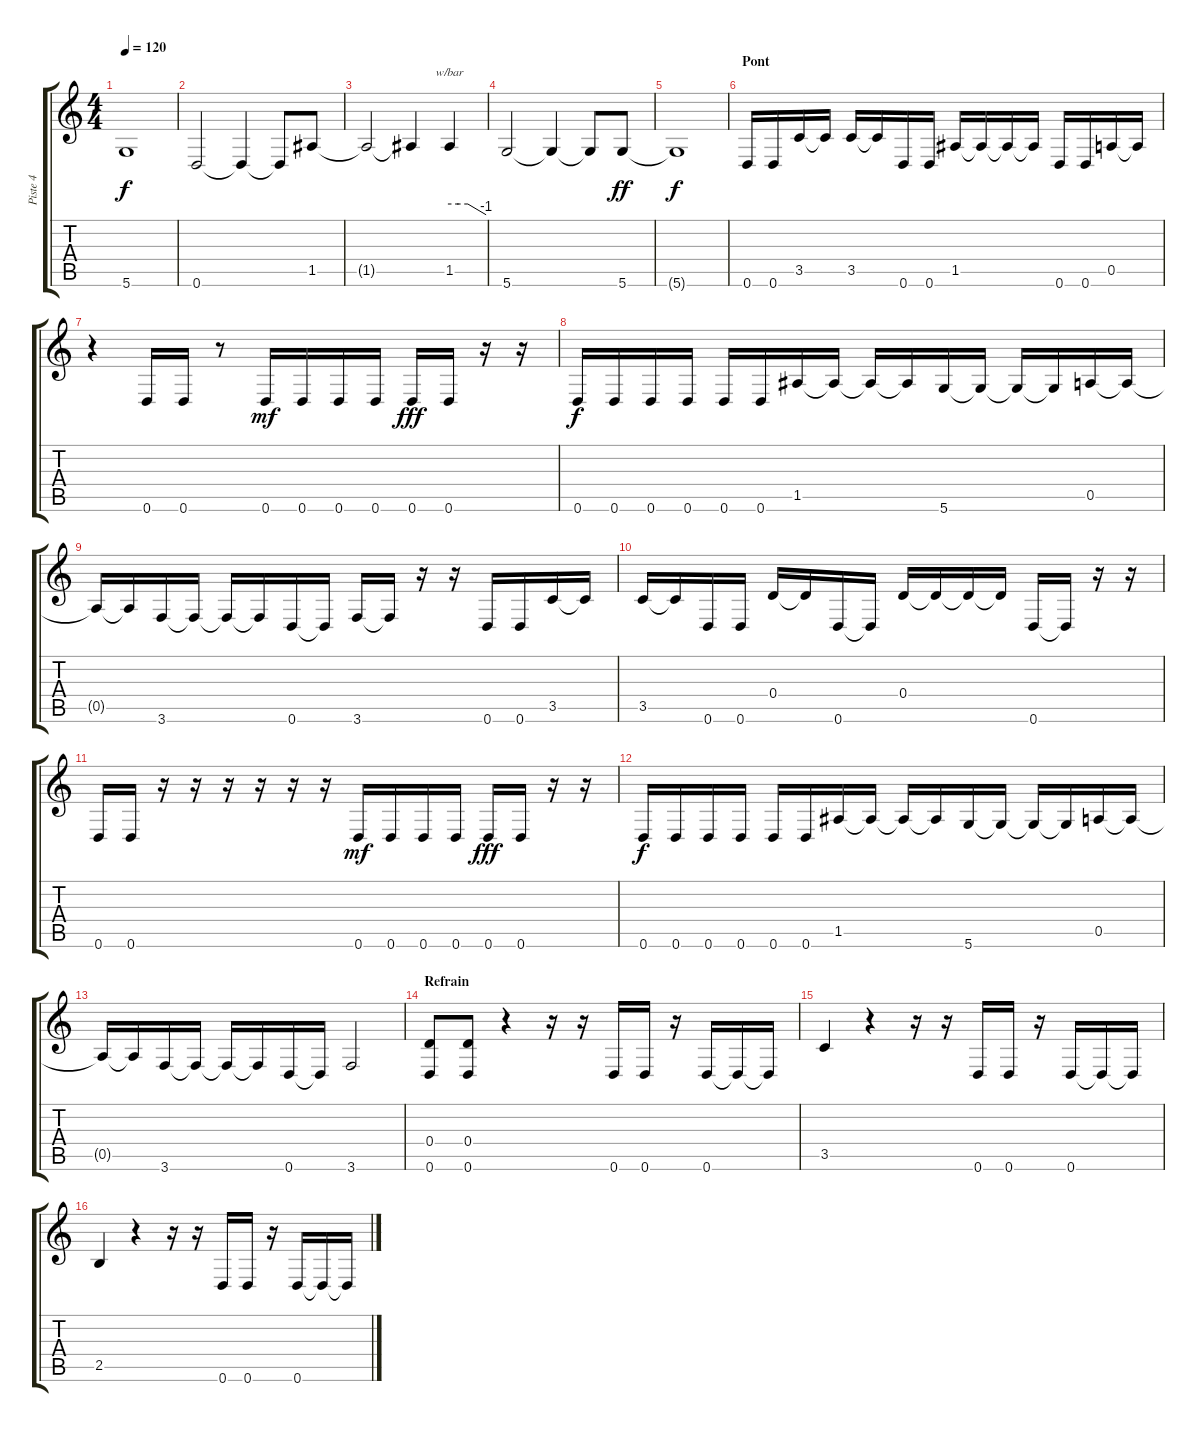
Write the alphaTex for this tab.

\track ("Piste 4" "Piste 4") {instrument distortionguitar}
\staff {score tabs}
\tuning (E4 B3 G3 D3 A2 D2) {hide}
\ts (4 4)
\tempo 120
\clef g2
\ks c
5.6{t}.1{dy f} |
0.6.2 0.6{t}.4 0.6{t}.8 1.5.8 |
1.5{t}.2 1.5{t}.4 1.5.4{tbe (custom default 0 0 15 0 30 0 60 -4)} |
5.6.2 5.6{t}.4 5.6{t}.8 5.6.8{dy ff} |
5.6{t}.1{dy f} |
\section ("" "Pont")
0.6.16 0.6.16 3.5.16 3.5{t}.16 3.5.16 3.5{t}.16 0.6.16 0.6.16 1.5.16 1.5{t}.16 1.5{t}.16 1.5{t}.16 0.6.16 0.6.16 0.5.16 0.5{t}.16 |
r.4 0.6.16 0.6.16 r.8 0.6.16{dy mf} 0.6.16 0.6.16 0.6.16 0.6.16{dy fff} 0.6.16 r.16 r.16 |
0.6.16{dy f} 0.6.16 0.6.16 0.6.16 0.6.16 0.6.16 1.5.16 1.5{t}.16 1.5{t}.16 1.5{t}.16 5.6.16 5.6{t}.16 5.6{t}.16 5.6{t}.16 0.5.16 0.5{t}.16 |
0.5{t}.16 0.5{t}.16 3.6.16 3.6{t}.16 3.6{t}.16 3.6{t}.16 0.6.16 0.6{t}.16 3.6.16 3.6{t}.16 r.16 r.16 0.6.16 0.6.16 3.5.16 3.5{t}.16 |
3.5.16 3.5{t}.16 0.6.16 0.6.16 0.4.16 0.4{t}.16 0.6.16 0.6{t}.16 0.4.16 0.4{t}.16 0.4{t}.16 0.4{t}.16 0.6.16 0.6{t}.16 r.16 r.16 |
0.6.16 0.6.16 r.16 r.16 r.16 r.16 r.16 r.16 0.6.16{dy mf} 0.6.16 0.6.16 0.6.16 0.6.16{dy fff} 0.6.16 r.16 r.16 |
0.6.16{dy f} 0.6.16 0.6.16 0.6.16 0.6.16 0.6.16 1.5.16 1.5{t}.16 1.5{t}.16 1.5{t}.16 5.6.16 5.6{t}.16 5.6{t}.16 5.6{t}.16 0.5.16 0.5{t}.16 |
0.5{t}.16 0.5{t}.16 3.6.16 3.6{t}.16 3.6{t}.16 3.6{t}.16 0.6.16 0.6{t}.16 3.6.2 |
\section ("" "Refrain")
(0.4 0.6).8 (0.4 0.6).8 r.4 r.16 r.16 0.6.16 0.6.16 r.16 0.6.16 0.6{t}.16 0.6{t}.16 |
3.5.4 r.4 r.16 r.16 0.6.16 0.6.16 r.16 0.6.16 0.6{t}.16 0.6{t}.16 |
2.5.4 r.4 r.16 r.16 0.6.16 0.6.16 r.16 0.6.16 0.6{t}.16 0.6{t}.16
